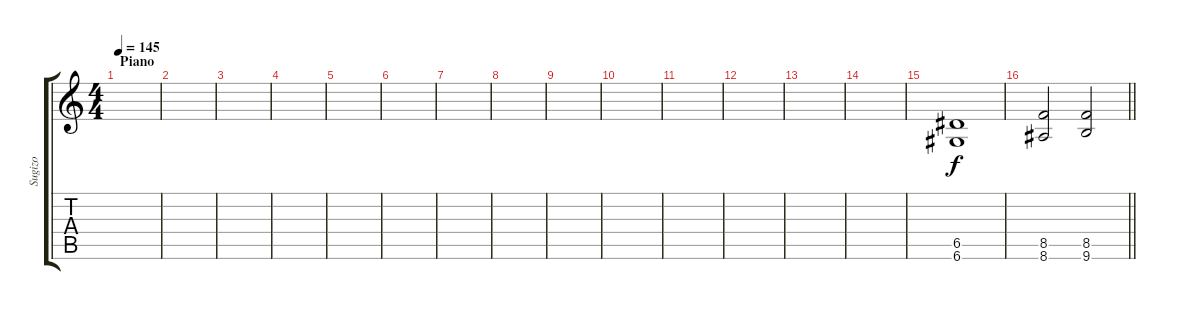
\track ("Sugizo" "Sugizo") {instrument overdrivenguitar}
\staff {score tabs}
\tuning (E4 B3 G3 D3 A2 D2) {hide}
\ts (4 4)
\section ("" "Piano")
\tempo 145
\clef g2
\ks c
|
|
|
|
|
|
|
|
|
|
|
|
|
|
(6.5 6.6).1 |
\barLineRight lightlight
(8.5 8.6).2 (8.5 9.6).2
